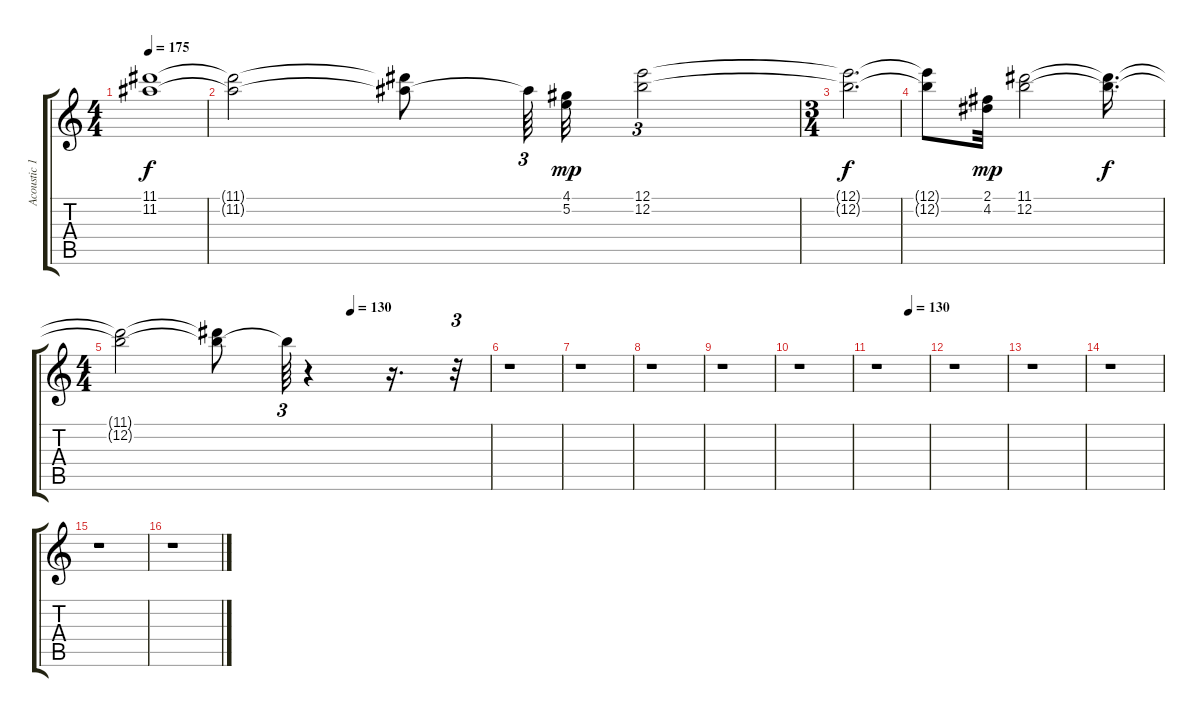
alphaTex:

\track ("Acoustic 1" "Acoustic 1") {instrument acousticguitarnylon}
\staff {score tabs}
\tuning (E4 B3 G3 D3 A2 E2) {hide}
\ts (4 4)
\tempo 175
\clef g2
\ks c
(11.1{t} 11.2{t}).1{dy f} |
(11.1{t} 11.2{t}).2 (11.1{t} 11.2{t}).8 11.2{t}.64{tu (3 2) beam splitsecondary} (4.1 5.2).32{dy mp} (12.1 12.2).2{tu (3 2)} |
\ts (3 4)
(12.1{t} 12.2{t}).2{d dy f} |
(12.1{t} 12.2{t}).8 (2.1 4.2).32{dy mp} (11.1 12.2).2 (11.1{t} 12.2{t}).16{d dy f} |
\ts (4 4)
\tempo (130 0.625)
(11.1{t} 12.2{t}).2 (11.1{t} 12.2{t}).8 12.2{t}.64{tu (3 2)} r.4 r.16{d} r.32{tu (3 2)} |
r.1 |
r.1 |
r.1 |
r.1 |
r.1 |
\tempo (130 0.625)
r.1 |
r.1 |
r.1 |
r.1 |
r.1 |
r.1
